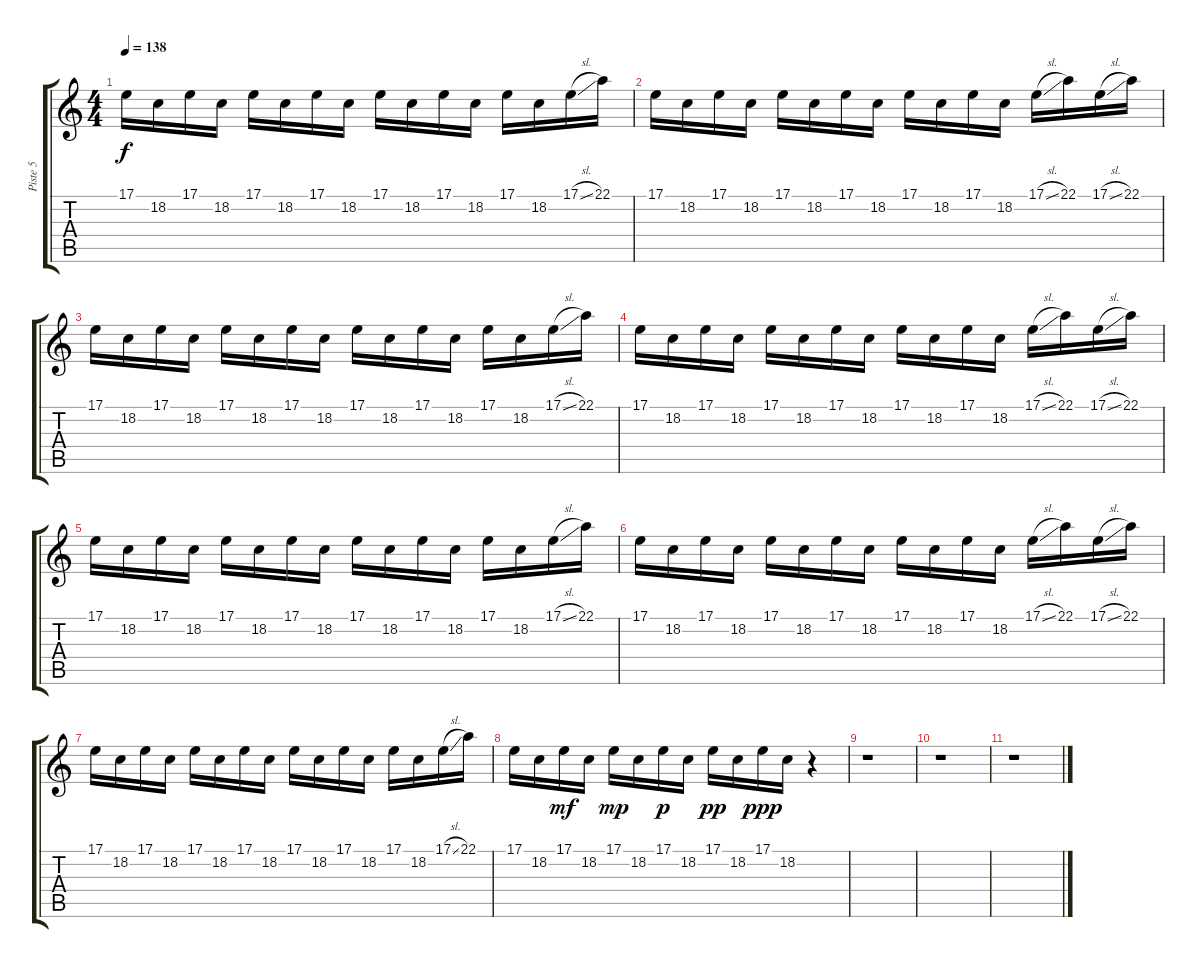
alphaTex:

\track ("Piste 5" "Piste 5") {instrument fx8scifi}
\staff {score tabs}
\tuning (B3 Gb3 D3 A2 E2 B1) {hide}
\ts (4 4)
\tempo 138
\clef g2
\ks c
17.1.16{dy f} 18.2.16 17.1.16 18.2.16 17.1.16 18.2.16 17.1.16 18.2.16 17.1.16 18.2.16 17.1.16 18.2.16 17.1.16 18.2.16 17.1{sl}.16 22.1.16 |
17.1.16 18.2.16 17.1.16 18.2.16 17.1.16 18.2.16 17.1.16 18.2.16 17.1.16 18.2.16 17.1.16 18.2.16 17.1{sl}.16 22.1.16 17.1{sl}.16 22.1.16 |
17.1.16 18.2.16 17.1.16 18.2.16 17.1.16 18.2.16 17.1.16 18.2.16 17.1.16 18.2.16 17.1.16 18.2.16 17.1.16 18.2.16 17.1{sl}.16 22.1.16 |
17.1.16 18.2.16 17.1.16 18.2.16 17.1.16 18.2.16 17.1.16 18.2.16 17.1.16 18.2.16 17.1.16 18.2.16 17.1{sl}.16 22.1.16 17.1{sl}.16 22.1.16 |
17.1.16 18.2.16 17.1.16 18.2.16 17.1.16 18.2.16 17.1.16 18.2.16 17.1.16 18.2.16 17.1.16 18.2.16 17.1.16 18.2.16 17.1{sl}.16 22.1.16 |
17.1.16 18.2.16 17.1.16 18.2.16 17.1.16 18.2.16 17.1.16 18.2.16 17.1.16 18.2.16 17.1.16 18.2.16 17.1{sl}.16 22.1.16 17.1{sl}.16 22.1.16 |
17.1.16 18.2.16 17.1.16 18.2.16 17.1.16 18.2.16 17.1.16 18.2.16 17.1.16 18.2.16 17.1.16 18.2.16 17.1.16 18.2.16 17.1{sl}.16 22.1.16 |
17.1.16 18.2.16 17.1.16{dy mf} 18.2.16 17.1.16{dy mp} 18.2.16 17.1.16{dy p} 18.2.16 17.1.16{dy pp} 18.2.16 17.1.16{dy ppp} 18.2.16 r.4 |
r.1 |
r.1 |
r.1
